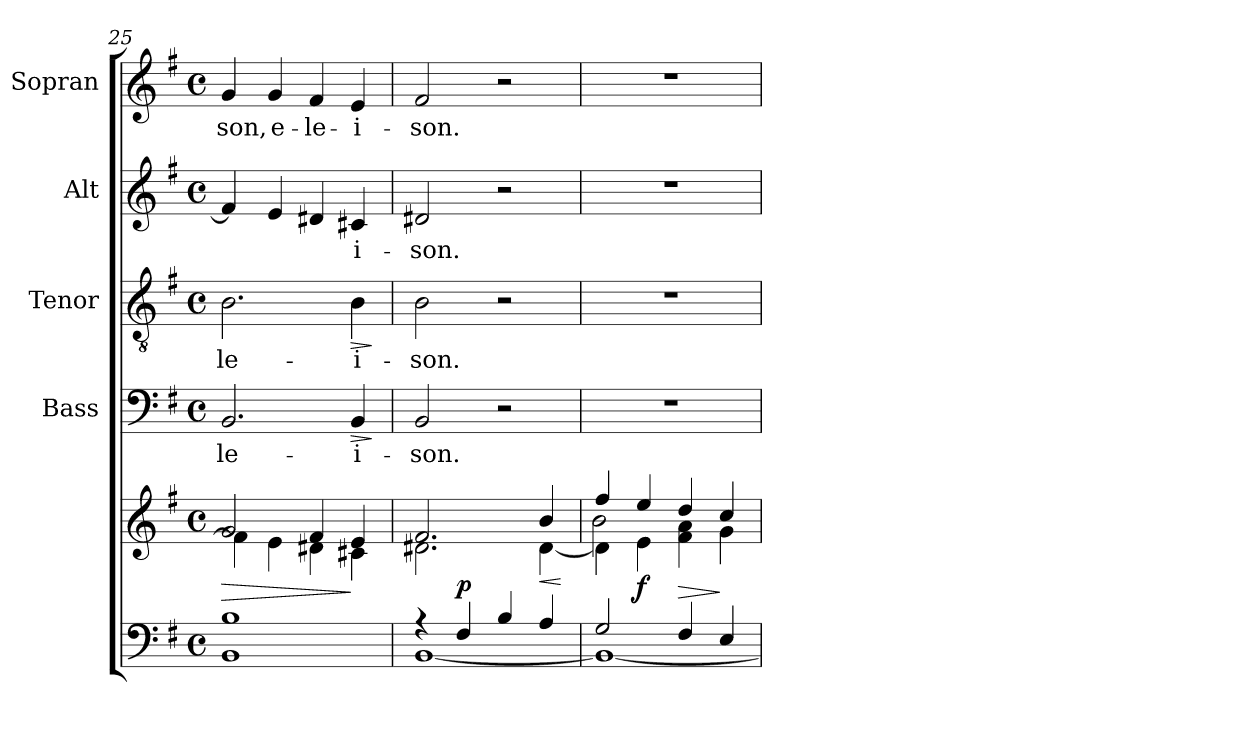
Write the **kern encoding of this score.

**kern	**kern	**dynam	**kern	**text	**dynam	**kern	**text	**dynam	**kern	**text	**kern	**text
*part5	*part5	*part5	*part4	*part4	*part4	*part3	*part3	*part3	*part2	*part2	*part1	*part1
*staff6	*staff5	*staff5/6	*staff4	*staff4	*staff4	*staff3	*staff3	*staff3	*staff2	*staff2	*staff1	*staff1
*	*	*	*I"Bass	*	*	*I"Tenor	*	*	*I"Alt	*	*I"Sopran	*
*	*	*	*I'B.	*	*	*I'T.	*	*	*I'A.	*	*I'S.	*
*clefF4	*clefG2	*	*clefF4	*	*	*clefGv2	*	*	*clefG2	*	*clefG2	*
*k[f#]	*k[f#]	*	*k[f#]	*	*	*k[f#]	*	*	*k[f#]	*	*k[f#]	*
*G:	*G:	*	*G:	*	*	*G:	*	*	*G:	*	*G:	*
*M4/4	*M4/4	*	*M4/4	*	*	*M4/4	*	*	*M4/4	*	*M4/4	*
*met(c)	*met(c)	*	*met(c)	*	*	*met(c)	*	*	*met(c)	*	*met(c)	*
=25	=25	=25	=25	=25	=25	=25	=25	=25	=25	=25	=25	=25
*^	*	*	*	*	*	*	*	*	*	*	*	*
!	!	!	!LO:HP:b	!	!LO:LY:b	!	!	!LO:LY:b	!	!	!	!	!LO:LY:b
*	*	*^	*	*	*	*	*	*	*	*	*	*	*
1B	1BB	2g/	4f#\]	>	2.BB/	-le-	.	2.B\	-le-	.	4f#/]	.	4g/	-son,
!	!	!	!	!	!	!	!	!	!	!	!	!	!	!LO:LY:b
.	.	.	4e\	.	.	.	.	.	.	.	4e/	.	4g/	e-
!	!	!	!	!	!	!	!	!	!	!	!	!	!	!LO:LY:b
.	.	4f#/	4d#X\	.	.	.	.	.	.	.	4d#X/	.	4f#/	-le-
!	!	!	!	!	!	!LO:LY:b	!LO:HP:b	!	!LO:LY:b	!LO:HP:b	!	!LO:LY:b	!	!LO:LY:b
.	.	4e/	4c#X\	]	4BB/	-i-	>	4B\	-i-	>	4c#X/	-i-	4e/	-i-
*v	*v	*	*	*	*	*	*	*	*	*	*	*	*	*
*	*v	*v	*	*	*	*	*	*	*	*	*	*	*
.	.	.	.	.	]	.	.	]	.	.	.	.
=26	=26	=26	=26	=26	=26	=26	=26	=26	=26	=26	=26	=26
*^	*^	*	*	*	*	*	*	*	*	*	*	*
!	!	!	!	!	!	!LO:LY:b	!	!	!LO:LY:b	!	!	!LO:LY:b	!	!LO:LY:b
4rA	[<1BB	2.f#/	2.d#X\	.	2BB/	-son.	.	2B\	-son.	.	2d#X/	-son.	2f#/	-son.
!	!	!	!	!LO:DY:a=2	!	!	!	!	!	!	!	!	!	!
4F#/	.	.	.	p	.	.	.	.	.	.	.	.	.	.
4B/	.	.	.	.	2r	.	.	2r	.	.	2r	.	2r	.
!	!	!	!	!LO:HP:b	!	!	!	!	!	!	!	!	!	!
4A/	.	4b/	[<4d#\	<	.	.	.	.	.	.	.	.	.	.
*v	*v	*	*	*	*	*	*	*	*	*	*	*	*	*
*	*v	*v	*	*	*	*	*	*	*	*	*	*	*
.	.	[	.	.	.	.	.	.	.	.	.	.
=27	=27	=27	=27	=27	=27	=27	=27	=27	=27	=27	=27	=27
*^	*^	*	*	*	*	*	*	*	*	*	*	*
*	*	*	*^	*	*	*	*	*	*	*	*	*	*	*
2G/	1BB_	4ff#/	4d#\]	2b\	.	1r	.	.	1r	.	.	1r	.	1r	.
!	!	!	!	!	!LO:DY:b	!	!	!	!	!	!	!	!	!	!
.	.	4ee/	4e\	.	f	.	.	.	.	.	.	.	.	.	.
!	!	!	!	!	!LO:HP:b	!	!	!	!	!	!	!	!	!	!
4F#/	.	4dd/	4f#\ 4a\	2ryy	>	.	.	.	.	.	.	.	.	.	.
4E/	.	4cc/	4g\	.	]	.	.	.	.	.	.	.	.	.	.
*v	*v	*	*	*	*	*	*	*	*	*	*	*	*	*	*
*	*v	*v	*v	*	*	*	*	*	*	*	*	*	*	*
=	=	=	=	=	=	=	=	=	=	=	=	=
*-	*-	*-	*-	*-	*-	*-	*-	*-	*-	*-	*-	*-
